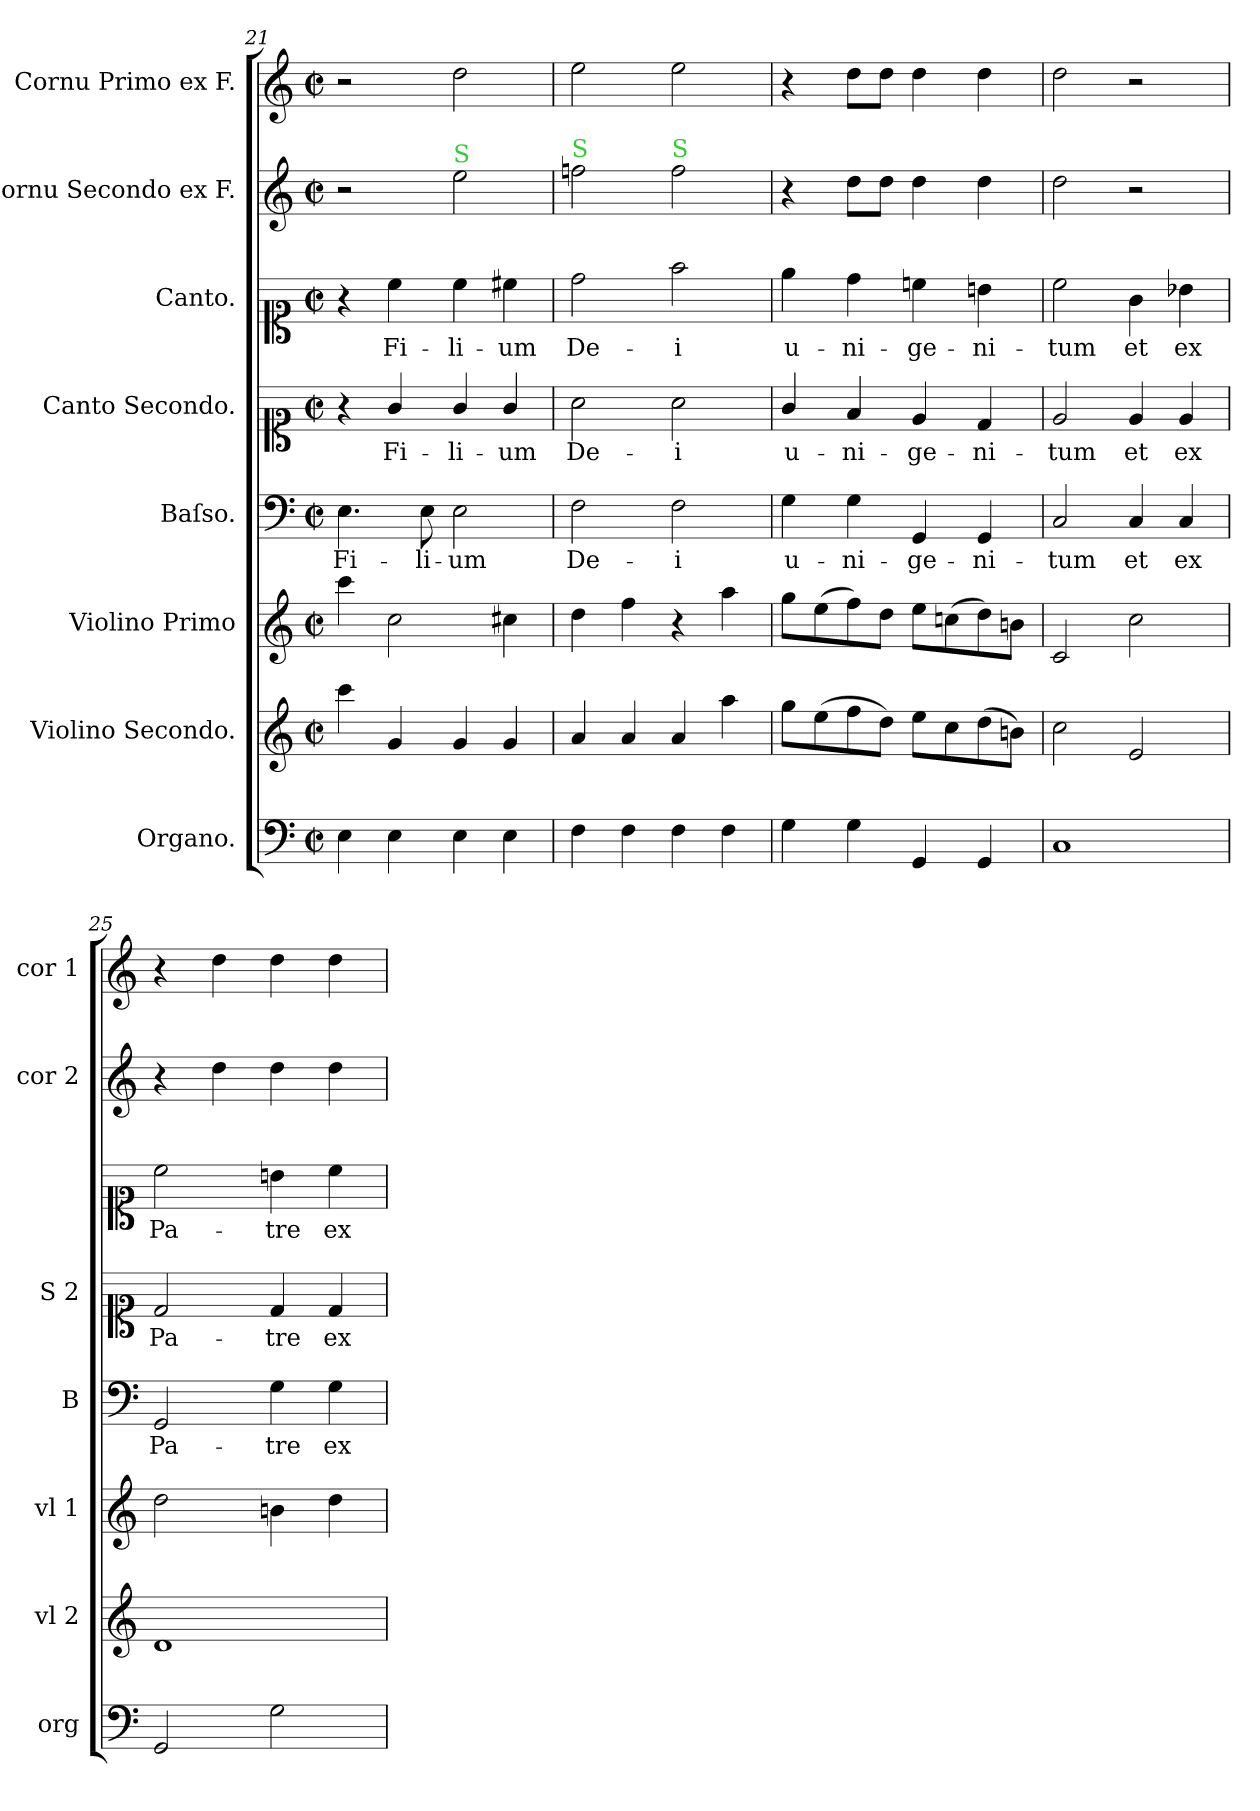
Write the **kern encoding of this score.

**kern	**kern	**kern	**kern	**text	**kern	**text	**kern	**text	**kern	**kern
*part8	*part7	*part6	*part5	*part5	*part4	*part4	*part3	*part3	*part2	*part1
*staff8	*staff7	*staff6	*staff5	*staff5	*staff4	*staff4	*staff3	*staff3	*staff2	*staff1
*I"Organo.	*I"Violino Secondo.	*I"Violino Primo	*I"Baſso.	*	*I"Canto Secondo.	*	*I"Canto.	*	*I"Cornu Secondo ex F.	*I"Cornu Primo ex F.
*I'org	*I'vl 2	*I'vl 1	*I'B	*	*I'S 2	*	*	*	*I'cor 2	*I'cor 1
*clefF4	*clefG2	*clefG2	*clefF4	*	*clefC1	*	*clefC1	*	*clefG2	*clefG2
*	*	*	*	*	*	*	*	*	*ITrd4c7	*ITrd4c7
*M2/2	*M2/2	*M2/2	*M2/2	*	*M2/2	*	*M2/2	*	*M2/2	*M2/2
*met(c|)	*met(c|)	*met(c|)	*met(c|)	*	*met(c|)	*	*met(c|)	*	*met(c|)	*met(c|)
=21	=21	=21	=21	=21	=21	=21	=21	=21	=21	=21
4E\	4ccc\	4ccc\	4.E\	Fi-	4r	.	4r	.	2r	2r
4E\	4g/	2cc\	.	.	4g/	Fi-	4cc\	Fi-	.	.
.	.	.	8E\	-li-	.	.	.	.	.	.
!	!	!	!	!	!	!	!	!	!LO:TX:a:color=limegreen:t=S	!
4E\	4g/	.	2E\	-um	4g/	-li-	4cc\	-li-	2a\	2g\
4E\	4g/	4cc#X\	.	.	4g/	-um	4cc#X\	-um	.	.
=22	=22	=22	=22	=22	=22	=22	=22	=22	=22	=22
!	!	!	!	!	!	!	!	!	!LO:TX:a:color=limegreen:t=S	!
4F\	4a/	4dd\	2F\	De-	2a\	De-	2dd\	De-	2b-\	2a\
4F\	4a/	4ff\	.	.	.	.	.	.	.	.
!	!	!	!	!	!	!	!	!	!LO:TX:a:color=limegreen:t=S	!
4F\	4a/	4r	2F\	-i	2a\	-i	2ff\	-i	2b-\	2a\
4F\	4aa\	4aa\	.	.	.	.	.	.	.	.
=23	=23	=23	=23	=23	=23	=23	=23	=23	=23	=23
4G\	8gg\L	8gg\L	4G\	u-	4g/	u-	4ee\	u-	4r	4r
.	(8ee\	(8ee\	.	.	.	.	.	.	.	.
4G\	8ff\	8ff\)	4G\	-ni-	4f/	-ni-	4dd\	-ni-	8g\L	8g\L
.	8dd\J)	8dd\J	.	.	.	.	.	.	8g\J	8g\J
4GG/	8ee\L	8ee\L	4GG/	-ge-	4e/	-ge-	4ccn\	-ge-	4g\	4g\
.	8cc\	(8ccn\	.	.	.	.	.	.	.	.
4GG/	(8dd\	8dd\)	4GG/	-ni-	4d/	-ni-	4bn\	-ni-	4g\	4g\
.	8bn\J)	8bn\J	.	.	.	.	.	.	.	.
=24	=24	=24	=24	=24	=24	=24	=24	=24	=24	=24
1C/	2cc\	2c/	2C/	-tum	2e/	-tum	2cc\	-tum	2g\	2g\
.	2e/	2cc\	4C/	et	4e/	et	4g\	et	2r	2r
.	.	.	4C/	ex	4e/	ex	4b-\	ex	.	.
=25	=25	=25	=25	=25	=25	=25	=25	=25	=25	=25
2GG/	1d/	2dd\	2GG/	Pa-	2d/	Pa-	2cc\	Pa-	4r	4r
.	.	.	.	.	.	.	.	.	4g\	4g\
2G\	.	4bn\	4G\	-tre	4d/	-tre	4bn\	-tre	4g\	4g\
.	.	4dd\	4G\	ex	4d/	ex	4cc\	ex	4g\	4g\
=	=	=	=	=	=	=	=	=	=	=
*-	*-	*-	*-	*-	*-	*-	*-	*-	*-	*-
